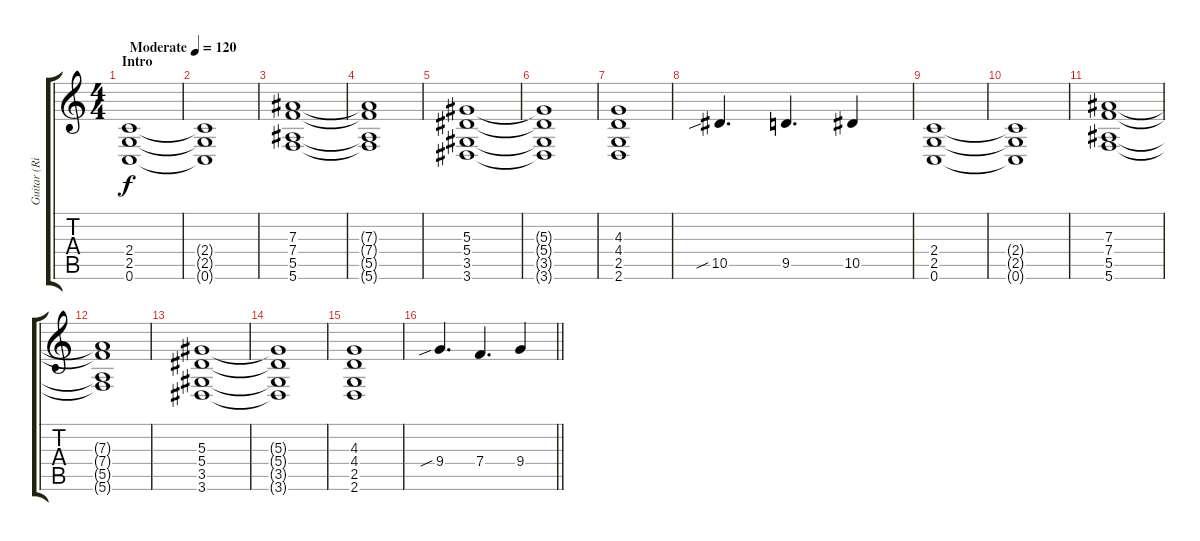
\track ("Guitar (Right)" "Guitar (Ri") {instrument distortionguitar}
\staff {score tabs}
\tuning (C4 G3 Eb3 Bb2 F2 C2) {hide}
\ts (4 4)
\section ("" "Intro")
\tempo (120 "Moderate")
\clef g2
\ks c
(2.4 2.5 0.6).1{dy f instrument distortionguitar} |
(2.4{t} 2.5{t} 0.6{t}).1 |
(7.3 7.4 5.5 5.6).1 |
(7.3{t} 7.4{t} 5.5{t} 5.6{t}).1 |
(5.3 5.4 3.5 3.6).1 |
(5.3{t} 5.4{t} 3.5{t} 3.6{t}).1 |
(4.3 4.4 2.5 2.6).1 |
10.5{sib}.4{d} 9.5.4{d} 10.5.4 |
(2.4 2.5 0.6).1 |
(2.4{t} 2.5{t} 0.6{t}).1 |
(7.3 7.4 5.5 5.6).1 |
(7.3{t} 7.4{t} 5.5{t} 5.6{t}).1 |
(5.3 5.4 3.5 3.6).1 |
(5.3{t} 5.4{t} 3.5{t} 3.6{t}).1 |
(4.3 4.4 2.5 2.6).1 |
\barLineRight lightlight
9.4{sib}.4{d} 7.4.4{d} 9.4.4
